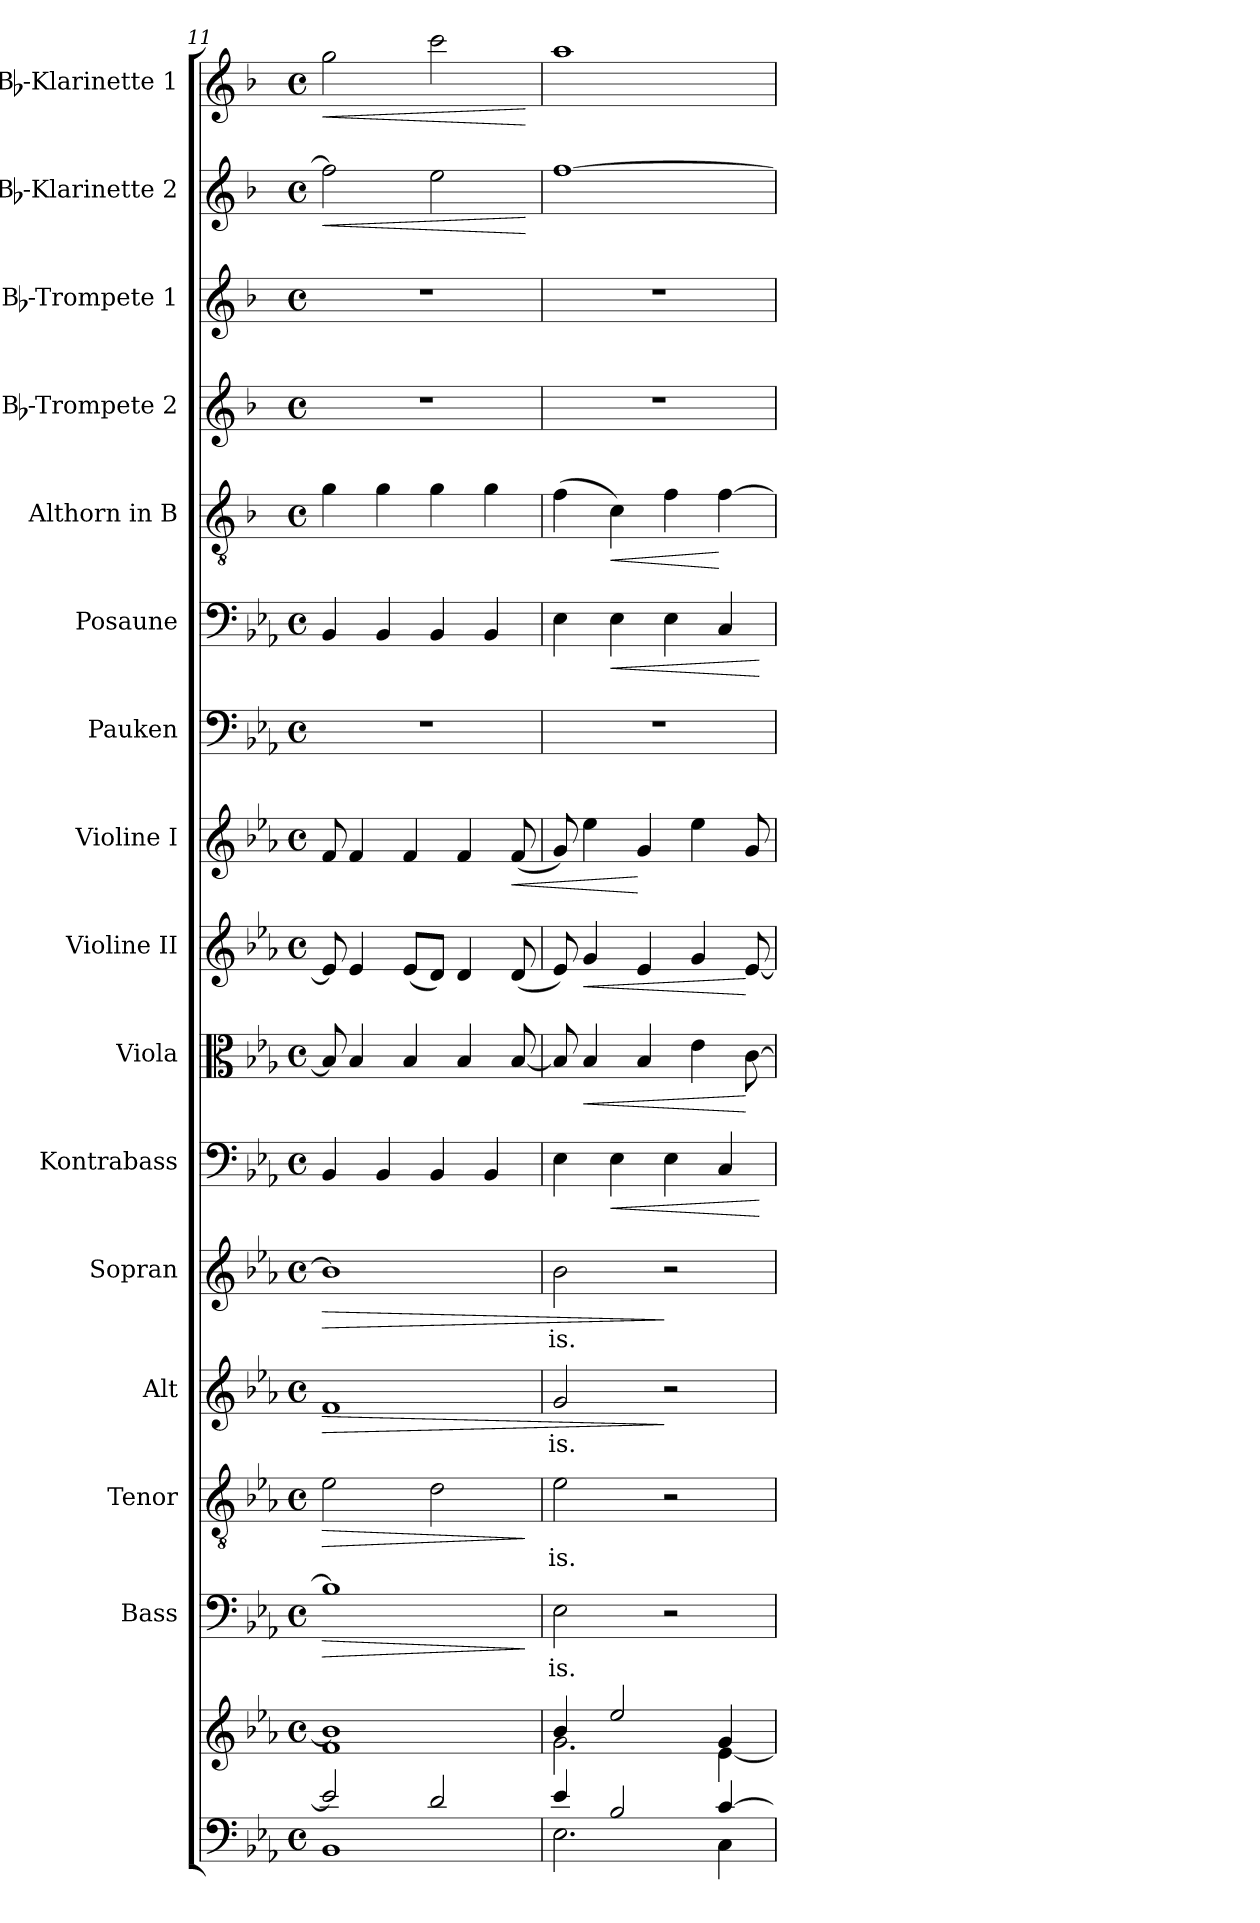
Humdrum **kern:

**kern	**kern	**kern	**text	**dynam	**kern	**text	**dynam	**kern	**text	**dynam	**kern	**text	**dynam	**kern	**dynam	**kern	**dynam	**kern	**dynam	**kern	**dynam	**kern	**kern	**dynam	**kern	**dynam	**kern	**kern	**kern	**dynam	**kern	**dynam
*part16	*part16	*part15	*part15	*part15	*part14	*part14	*part14	*part13	*part13	*part13	*part12	*part12	*part12	*part11	*part11	*part10	*part10	*part9	*part9	*part8	*part8	*part7	*part6	*part6	*part5	*part5	*part4	*part3	*part2	*part2	*part1	*part1
*staff17	*staff16	*staff15	*staff15	*staff15	*staff14	*staff14	*staff14	*staff13	*staff13	*staff13	*staff12	*staff12	*staff12	*staff11	*staff11	*staff10	*staff10	*staff9	*staff9	*staff8	*staff8	*staff7	*staff6	*staff6	*staff5	*staff5	*staff4	*staff3	*staff2	*staff2	*staff1	*staff1
*	*	*I"Bass	*	*	*I"Tenor	*	*	*I"Alt	*	*	*I"Sopran	*	*	*I"Kontrabass	*	*I"Viola	*	*I"Violine II	*	*I"Violine I	*	*I"Pauken	*I"Posaune	*	*I"Althorn in B	*	*I"Bb-Trompete 2	*I"Bb-Trompete 1	*I"Bb-Klarinette 2	*	*I"Bb-Klarinette 1	*
*	*	*I'B.	*	*	*I'T.	*	*	*I'A.	*	*	*I'S.	*	*	*I'Kb.	*	*I'Vla.	*	*I'Vl. II	*	*I'Vl. I	*	*I'Pk.	*I'Pos.	*	*	*	*I'Bb Trp. 2	*I'Bb Trp. 1	*I'Bb Kl. 2	*	*I'Bb Kl. 1	*
*clefF4	*clefG2	*clefF4	*	*	*clefGv2	*	*	*clefG2	*	*	*clefG2	*	*	*clefF4	*	*clefC3	*	*clefG2	*	*clefG2	*	*clefF4	*clefF4	*	*clefGv2	*	*clefG2	*clefG2	*clefG2	*	*clefG2	*
*	*	*	*	*	*	*	*	*	*	*	*	*	*	*ITrd7c12	*	*	*	*	*	*	*	*	*	*	*ITrd1c2	*	*ITrd1c2	*ITrd1c2	*ITrd1c2	*	*ITrd1c2	*
*k[b-e-a-]	*k[b-e-a-]	*k[b-e-a-]	*	*	*k[b-e-a-]	*	*	*k[b-e-a-]	*	*	*k[b-e-a-]	*	*	*k[b-e-a-]	*	*k[b-e-a-]	*	*k[b-e-a-]	*	*k[b-e-a-]	*	*k[b-e-a-]	*k[b-e-a-]	*	*k[b-e-a-]	*	*k[b-e-a-]	*k[b-e-a-]	*k[b-e-a-]	*	*k[b-e-a-]	*
*E-:	*E-:	*E-:	*	*	*E-:	*	*	*E-:	*	*	*E-:	*	*	*E-:	*	*E-:	*	*E-:	*	*E-:	*	*E-:	*E-:	*	*E-:	*	*E-:	*E-:	*E-:	*	*E-:	*
*M4/4	*M4/4	*M4/4	*	*	*M4/4	*	*	*M4/4	*	*	*M4/4	*	*	*M4/4	*	*M4/4	*	*M4/4	*	*M4/4	*	*M4/4	*M4/4	*	*M4/4	*	*M4/4	*M4/4	*M4/4	*	*M4/4	*
*met(c)	*met(c)	*met(c)	*	*	*met(c)	*	*	*met(c)	*	*	*met(c)	*	*	*met(c)	*	*met(c)	*	*met(c)	*	*met(c)	*	*met(c)	*met(c)	*	*met(c)	*	*met(c)	*met(c)	*met(c)	*	*met(c)	*
=11	=11	=11	=11	=11	=11	=11	=11	=11	=11	=11	=11	=11	=11	=11	=11	=11	=11	=11	=11	=11	=11	=11	=11	=11	=11	=11	=11	=11	=11	=11	=11	=11
*^	*^	*	*	*	*	*	*	*	*	*	*	*	*	*	*	*	*	*	*	*	*	*	*	*	*	*	*	*	*	*	*	*
!	!	!	!	!	!	!LO:HP:b	!	!	!LO:HP:b	!	!	!LO:HP:b	!	!	!LO:HP:b	!	!	!	!	!	!	!	!	!	!	!	!	!	!	!	!	!LO:HP:b	!	!LO:HP:b
2e-/]	1BB-	1b-]	1f	1B-]	.	>	2e-\	.	>	1f	.	>	1b-]	.	>	4BBB-/	.	8B-/]	.	8e-/]	.	8f/	.	1r	4BB-/	.	4f\	.	1r	1r	2ee-\]	<	2ff\	<
.	.	.	.	.	.	.	.	.	.	.	.	.	.	.	.	.	.	4B-/	.	4e-/	.	4f/	.	.	.	.	.	.	.	.	.	.	.	.
.	.	.	.	.	.	.	.	.	.	.	.	.	.	.	.	4BBB-/	.	.	.	.	.	.	.	.	4BB-/	.	4f\	.	.	.	.	.	.	.
.	.	.	.	.	.	.	.	.	.	.	.	.	.	.	.	.	.	4B-/	.	(<8e-/L	.	4f/	.	.	.	.	.	.	.	.	.	.	.	.
2d/	.	.	.	.	.	.	2d\	.	.	.	.	.	.	.	.	4BBB-/	.	.	.	8d/J)	.	.	.	.	4BB-/	.	4f\	.	.	.	2dd\	.	2bb-\	.
.	.	.	.	.	.	.	.	.	.	.	.	.	.	.	.	.	.	4B-/	.	4d/	.	4f/	.	.	.	.	.	.	.	.	.	.	.	.
.	.	.	.	.	.	.	.	.	.	.	.	.	.	.	.	4BBB-/	.	.	.	.	.	.	.	.	4BB-/	.	4f\	.	.	.	.	.	.	.
!	!	!	!	!	!	!	!	!	!	!	!	!	!	!	!	!	!	!	!	!	!	!	!LO:HP:b	!	!	!	!	!	!	!	!	!	!	!
.	.	.	.	.	.	.	.	.	.	.	.	.	.	.	.	.	.	[8B-/	.	(<8d/	.	(<8f/	<	.	.	.	.	.	.	.	.	.	.	.
*v	*v	*	*	*	*	*	*	*	*	*	*	*	*	*	*	*	*	*	*	*	*	*	*	*	*	*	*	*	*	*	*	*	*	*
*	*v	*v	*	*	*	*	*	*	*	*	*	*	*	*	*	*	*	*	*	*	*	*	*	*	*	*	*	*	*	*	*	*	*
.	.	.	.	]	.	.	]	.	.	.	.	.	.	.	.	.	.	.	.	.	.	.	.	.	.	.	.	.	.	[	.	[
=12	=12	=12	=12	=12	=12	=12	=12	=12	=12	=12	=12	=12	=12	=12	=12	=12	=12	=12	=12	=12	=12	=12	=12	=12	=12	=12	=12	=12	=12	=12	=12	=12
*^	*^	*	*	*	*	*	*	*	*	*	*	*	*	*	*	*	*	*	*	*	*	*	*	*	*	*	*	*	*	*	*	*
!	!	!	!	!	!LO:LY:b	!	!	!LO:LY:b	!	!	!LO:LY:b	!	!	!LO:LY:b	!	!	!	!	!	!	!	!	!	!	!	!	!	!	!	!	!	!	!	!
4e-/	2.E-\	4b-/	2.g\	2E-\	-is.	.	2e-\	-is.	.	2g/	-is.	.	2b-\	-is.	.	4EE-\	.	8B-/]	.	8e-/)	.	8g/)	.	1r	4E-\	.	(>4e-\	.	1r	1r	[1ee-	.	1gg	.
!	!	!	!	!	!	!	!	!	!	!	!	!	!	!	!	!	!	!	!LO:HP:b	!	!LO:HP:b	!	!	!	!	!	!	!	!	!	!	!	!	!
.	.	.	.	.	.	.	.	.	.	.	.	.	.	.	.	.	.	4B-/	<	4g/	<	4ee-\	.	.	.	.	.	.	.	.	.	.	.	.
!	!	!	!	!	!	!	!	!	!	!	!	!	!	!	!	!	!LO:HP:b	!	!	!	!	!	!	!	!	!LO:HP:b	!	!LO:HP:b	!	!	!	!	!	!
2B-/	.	2ee-/	.	.	.	.	.	.	.	.	.	.	.	.	.	4EE-\	<	.	.	.	.	.	.	.	4E-\	<	4B-\)	<	.	.	.	.	.	.
.	.	.	.	.	.	.	.	.	.	.	.	.	.	.	.	.	.	4B-/	.	4e-/	.	4g/	[	.	.	.	.	.	.	.	.	.	.	.
.	.	.	.	2r	.	.	2r	.	.	2r	.	]	2r	.	]	4EE-\	.	.	.	.	.	.	.	.	4E-\	.	4e-\	.	.	.	.	.	.	.
.	.	.	.	.	.	.	.	.	.	.	.	.	.	.	.	.	.	4e-\	.	4g/	.	4ee-\	.	.	.	.	.	.	.	.	.	.	.	.
[>4c/	4C\	4g/	[<4e-\	.	.	.	.	.	.	.	.	.	.	.	.	4CC/	.	.	.	.	.	.	.	.	4C/	.	[4e-\	[	.	.	.	.	.	.
.	.	.	.	.	.	.	.	.	.	.	.	.	.	.	.	.	.	[8c\	[	[8e-/	[	8g/	.	.	.	.	.	.	.	.	.	.	.	.
*v	*v	*	*	*	*	*	*	*	*	*	*	*	*	*	*	*	*	*	*	*	*	*	*	*	*	*	*	*	*	*	*	*	*	*
*	*v	*v	*	*	*	*	*	*	*	*	*	*	*	*	*	*	*	*	*	*	*	*	*	*	*	*	*	*	*	*	*	*	*
.	.	.	.	.	.	.	.	.	.	.	.	.	.	.	[	.	.	.	.	.	.	.	.	[	.	.	.	.	.	.	.	.
=	=	=	=	=	=	=	=	=	=	=	=	=	=	=	=	=	=	=	=	=	=	=	=	=	=	=	=	=	=	=	=	=
*-	*-	*-	*-	*-	*-	*-	*-	*-	*-	*-	*-	*-	*-	*-	*-	*-	*-	*-	*-	*-	*-	*-	*-	*-	*-	*-	*-	*-	*-	*-	*-	*-
